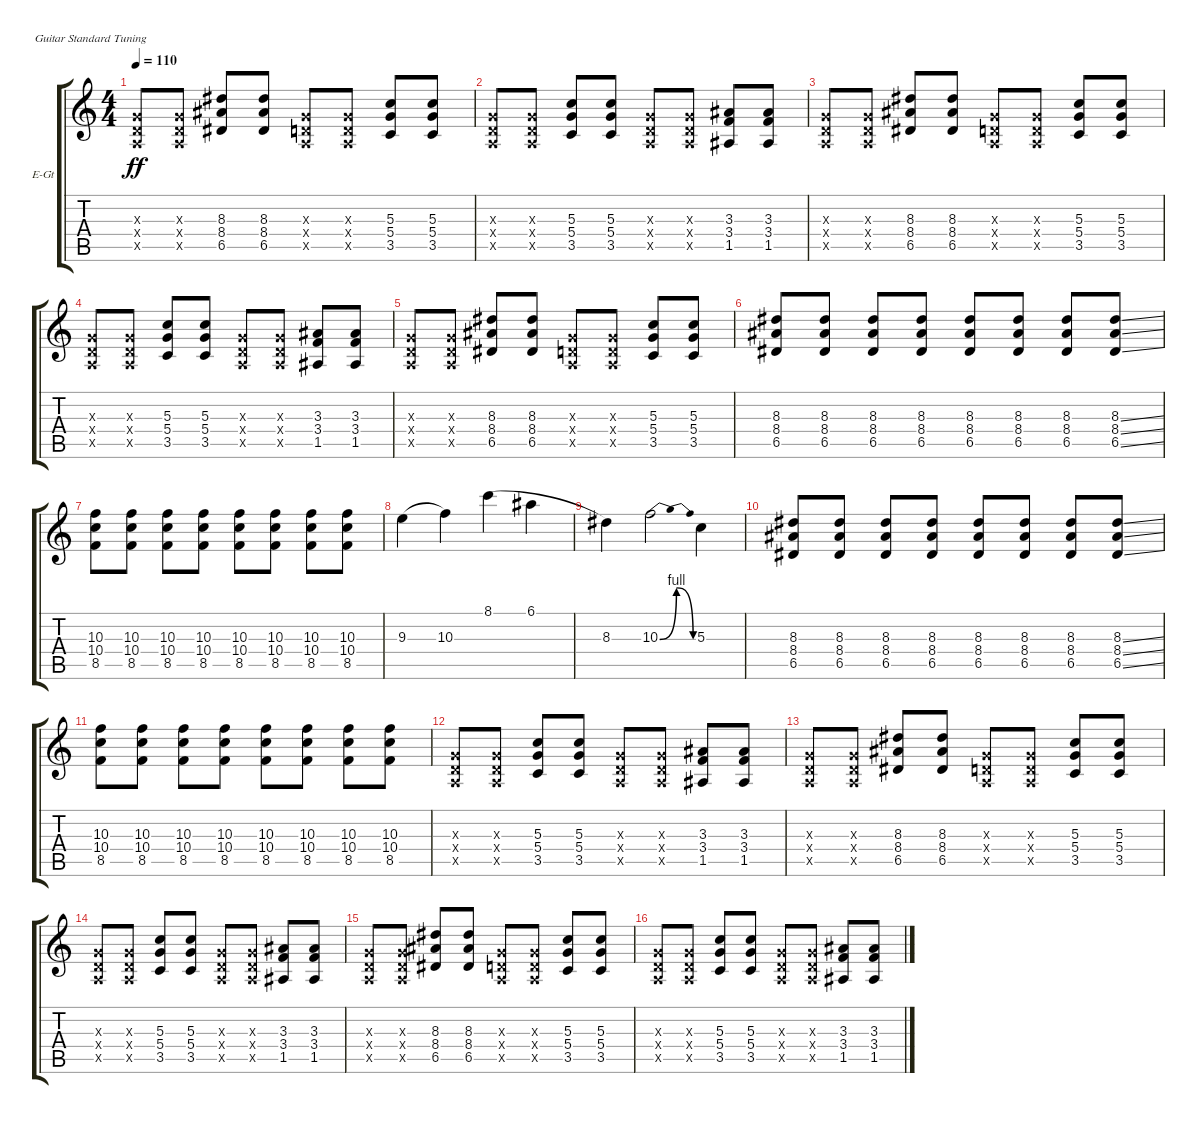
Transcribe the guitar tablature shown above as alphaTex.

\defaultSystemsLayout 4
\bracketExtendMode groupsimilarinstruments
\firstSystemTrackNameOrientation horizontal
\otherSystemsTrackNameOrientation horizontal
\track ("Electric Guitar" "E-Gt") {instrument overdrivenguitar}
\staff {score tabs}
\tuning (E4 B3 G3 D3 A2 E2)
\ts (4 4)
\tempo 110
\clef g2
\scale
0.333333
\ks c
(0.3{x} 0.4{x} 0.5{x}).8{dy ff} (0.5{x} 0.4{x} 0.3{x}).8 (8.3 8.4 6.5).8 (8.3 8.4 6.5).8 (0.3{x} 0.4{x} 0.5{x}).8 (0.5{x} 0.4{x} 0.3{x}).8 (5.3 5.4 3.5).8 (5.3 5.4 3.5).8 |
\scale
0.333333 (0.3{x} 0.4{x} 0.5{x}).8 (0.5{x} 0.4{x} 0.3{x}).8 (5.3 5.4 3.5).8 (5.3 5.4 3.5).8 (0.3{x} 0.4{x} 0.5{x}).8 (0.5{x} 0.4{x} 0.3{x}).8 (3.3 3.4 1.5).8 (3.3 3.4 1.5).8 |
\scale
0.333333 (0.3{x} 0.4{x} 0.5{x}).8 (0.5{x} 0.4{x} 0.3{x}).8 (8.3 8.4 6.5).8 (8.3 8.4 6.5).8 (0.3{x} 0.4{x} 0.5{x}).8 (0.5{x} 0.4{x} 0.3{x}).8 (5.3 5.4 3.5).8 (5.3 5.4 3.5).8 |
\scale
0.333333 (0.3{x} 0.4{x} 0.5{x}).8 (0.5{x} 0.4{x} 0.3{x}).8 (5.3 5.4 3.5).8 (5.3 5.4 3.5).8 (0.3{x} 0.4{x} 0.5{x}).8 (0.5{x} 0.4{x} 0.3{x}).8 (3.3 3.4 1.5).8 (3.3 3.4 1.5).8 |
\scale
0.333333 (0.3{x} 0.4{x} 0.5{x}).8 (0.5{x} 0.4{x} 0.3{x}).8 (8.3 8.4 6.5).8 (8.3 8.4 6.5).8 (0.3{x} 0.4{x} 0.5{x}).8 (0.5{x} 0.4{x} 0.3{x}).8 (5.3 5.4 3.5).8 (5.3 5.4 3.5).8 |
\scale
0.333333 (8.3 8.4 6.5).8 (8.3 8.4 6.5).8 (8.3 8.4 6.5).8 (8.3 8.4 6.5).8 (8.3 8.4 6.5).8 (8.3 8.4 6.5).8 (8.3 8.4 6.5).8 (8.3{ss} 8.4{ss} 6.5{ss}).8 |
\scale
0.333333 (10.3 10.4 8.5).8 (10.3 10.4 8.5).8 (10.3 10.4 8.5).8 (10.3 10.4 8.5).8 (10.3 10.4 8.5).8 (10.3 10.4 8.5).8 (10.3 10.4 8.5).8 (10.3 10.4 8.5).8 |
\scale
0.333333 9.3.4{legatoorigin} 10.3.4 8.1.4{legatoorigin} 6.1.4{legatoorigin} |
\scale
0.333333 8.3.4 10.3{be (bendrelease 0 0 10.2 4 20.4 4 30 0)}.2 5.3.4 |
\scale
0.333333 (8.3 8.4 6.5).8 (8.3 8.4 6.5).8 (8.3 8.4 6.5).8 (8.3 8.4 6.5).8 (8.3 8.4 6.5).8 (8.3 8.4 6.5).8 (8.3 8.4 6.5).8 (8.3{ss} 8.4{ss} 6.5{ss}).8 |
\scale
0.333333 (10.3 10.4 8.5).8 (10.3 10.4 8.5).8 (10.3 10.4 8.5).8 (10.3 10.4 8.5).8 (10.3 10.4 8.5).8 (10.3 10.4 8.5).8 (10.3 10.4 8.5).8 (10.3 10.4 8.5).8 |
\scale
0.333333 (0.3{x} 0.4{x} 0.5{x}).8 (0.5{x} 0.4{x} 0.3{x}).8 (5.3 5.4 3.5).8 (5.3 5.4 3.5).8 (0.3{x} 0.4{x} 0.5{x}).8 (0.5{x} 0.4{x} 0.3{x}).8 (3.3 3.4 1.5).8 (3.3 3.4 1.5).8 |
\scale
0.333333 (0.3{x} 0.4{x} 0.5{x}).8 (0.5{x} 0.4{x} 0.3{x}).8 (8.3 8.4 6.5).8 (8.3 8.4 6.5).8 (0.3{x} 0.4{x} 0.5{x}).8 (0.5{x} 0.4{x} 0.3{x}).8 (5.3 5.4 3.5).8 (5.3 5.4 3.5).8 |
\scale
0.333333 (0.3{x} 0.4{x} 0.5{x}).8 (0.5{x} 0.4{x} 0.3{x}).8 (5.3 5.4 3.5).8 (5.3 5.4 3.5).8 (0.3{x} 0.4{x} 0.5{x}).8 (0.5{x} 0.4{x} 0.3{x}).8 (3.3 3.4 1.5).8 (3.3 3.4 1.5).8 |
\scale
0.333333 (0.3{x} 0.4{x} 0.5{x}).8 (0.5{x} 0.4{x} 0.3{x}).8 (8.3 8.4 6.5).8 (8.3 8.4 6.5).8 (0.3{x} 0.4{x} 0.5{x}).8 (0.5{x} 0.4{x} 0.3{x}).8 (5.3 5.4 3.5).8 (5.3 5.4 3.5).8 |
\scale
0.333333 (0.3{x} 0.4{x} 0.5{x}).8 (0.5{x} 0.4{x} 0.3{x}).8 (5.3 5.4 3.5).8 (5.3 5.4 3.5).8 (0.3{x} 0.4{x} 0.5{x}).8 (0.5{x} 0.4{x} 0.3{x}).8 (3.3 3.4 1.5).8 (3.3 3.4 1.5).8
